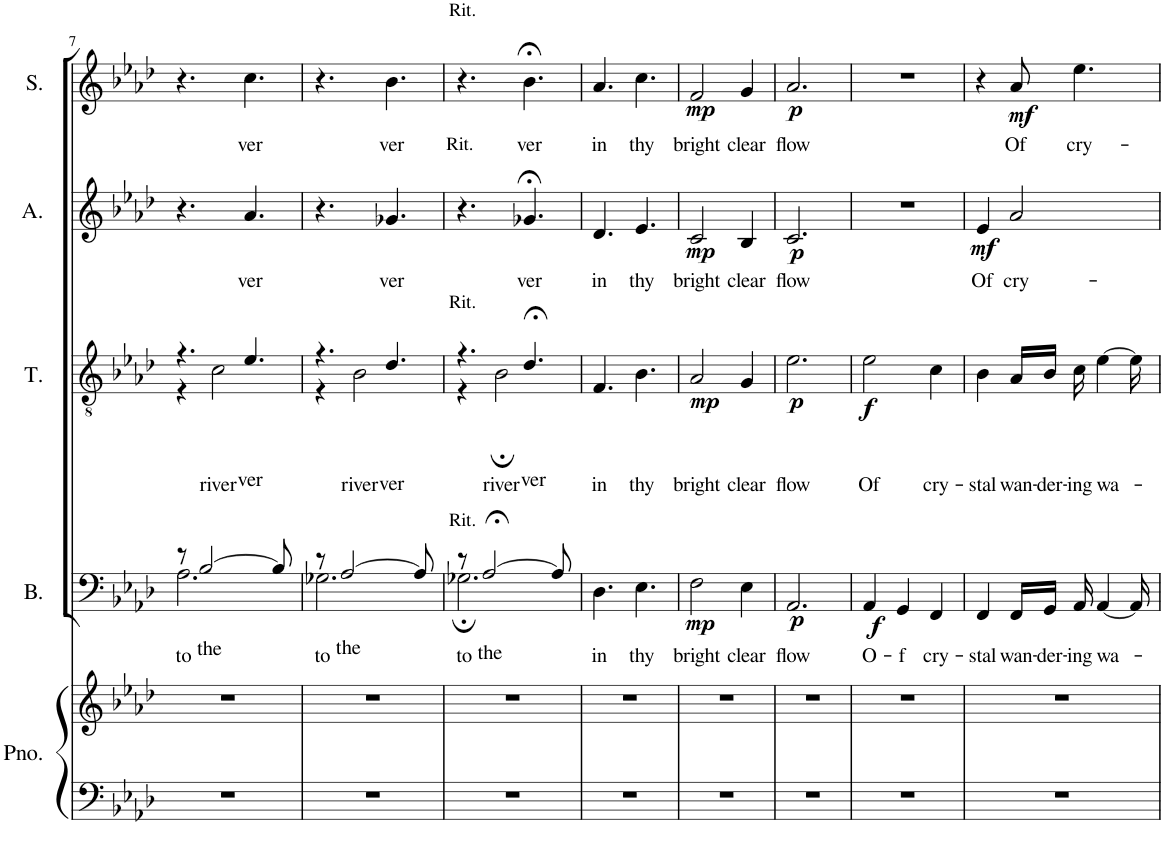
**kern	**kern	**kern	**text	**dynam	**kern	**text	**dynam	**kern	**text	**dynam	**kern	**text	**dynam
*part5	*part5	*part4	*part4	*part4	*part3	*part3	*part3	*part2	*part2	*part2	*part1	*part1	*part1
*staff6	*staff5	*staff4	*staff4	*staff4	*staff3	*staff3	*staff3	*staff2	*staff2	*staff2	*staff1	*staff1	*staff1
*I"Piano	*	*I"Bass	*	*	*I"Tenor	*	*	*I"Alto	*	*	*I"Soprano	*	*
*I'Pno.	*	*I'B.	*	*	*I'T.	*	*	*I'A.	*	*	*I'S.	*	*
!!LO:PB:g=z
*clefF4	*clefG2	*clefF4	*	*	*clefGv2	*	*	*clefG2	*	*	*clefG2	*	*
*k[b-e-a-d-]	*k[b-e-a-d-]	*k[b-e-a-d-]	*	*	*k[b-e-a-d-]	*	*	*k[b-e-a-d-]	*	*	*k[b-e-a-d-]	*	*
*M6/8	*M6/8	*M6/8	*	*	*M6/8	*	*	*M6/8	*	*	*M6/8	*	*
=7	=7	=7	=7	=7	=7	=7	=7	=7	=7	=7	=7	=7	=7
*	*	*^	*	*	*	*	*	*	*	*	*	*	*
!	!	!	!	!LO:LY:b	!	!	!	!	!	!	!	!	!	!
*	*	*	*	*	*	*^	*	*	*	*	*	*	*	*
2.r	2.r	8r	2.A-\	to	.	4.r	4r	.	.	4.r	.	.	4.r	.	.
!	!	!	!	!LO:LY:b	!	!	!	!	!	!	!	!	!	!	!
.	.	[2B-/	.	the	.	.	.	.	.	.	.	.	.	.	.
!	!	!	!	!	!	!	!	!LO:LY:b	!	!	!	!	!	!	!
.	.	.	.	.	.	.	2c\	river	.	.	.	.	.	.	.
!	!	!	!	!	!	!	!	!LO:LY:b	!	!	!LO:LY:b	!	!	!LO:LY:b	!
.	.	.	.	.	.	4.e-/	.	ver	.	4.a-/	ver	.	4.cc\	ver	.
.	.	8B-/]	.	.	.	.	.	.	.	.	.	.	.	.	.
=8	=8	=8	=8	=8	=8	=8	=8	=8	=8	=8	=8	=8	=8	=8	=8
!	!	!	!	!LO:LY:b	!	!	!	!	!	!	!	!	!	!	!
2.r	2.r	8r	2.G-X\	to	.	4.r	4r	.	.	4.r	.	.	4.r	.	.
!	!	!	!	!LO:LY:b	!	!	!	!	!	!	!	!	!	!	!
.	.	[2A-/	.	the	.	.	.	.	.	.	.	.	.	.	.
!	!	!	!	!	!	!	!	!LO:LY:b	!	!	!	!	!	!	!
.	.	.	.	.	.	.	2B-\	river	.	.	.	.	.	.	.
!	!	!	!	!	!	!	!	!LO:LY:b	!	!	!LO:LY:b	!	!	!LO:LY:b	!
.	.	.	.	.	.	4.d-/	.	ver	.	4.g-X/	ver	.	4.b-\	ver	.
.	.	8A-/]	.	.	.	.	.	.	.	.	.	.	.	.	.
=9	=9	=9	=9	=9	=9	=9	=9	=9	=9	=9	=9	=9	=9	=9	=9
!	!	!	!	!	!	!	!	!	!	!	!	!	!LO:TX:a:t=Rit.	!	!
!	!	!	!	!	!	!	!	!	!	!LO:TX:a:t=Rit.	!	!	!	!	!
!	!	!	!	!	!	!LO:TX:a:t=Rit.	!	!	!	!	!	!	!	!	!
!	!	!LO:TX:a:t=Rit.	!	!	!	!	!	!	!	!	!	!	!	!	!
!	!	!	!	!LO:LY:b	!	!	!	!	!	!	!	!	!	!	!
2.r	2.r	8r	2.G-X;\	to	.	4.r	4r	.	.	4.r	.	.	4.r	.	.
!	!	!	!	!LO:LY:b	!	!	!	!	!	!	!	!	!	!	!
.	.	[2A-;</	.	the	.	.	.	.	.	.	.	.	.	.	.
!	!	!	!	!	!	!	!	!LO:LY:b	!	!	!	!	!	!	!
.	.	.	.	.	.	.	2B-;\	river	.	.	.	.	.	.	.
!	!	!	!	!	!	!	!	!LO:LY:b	!	!	!LO:LY:b	!	!	!LO:LY:b	!
.	.	.	.	.	.	4.d-;</	.	ver	.	4.g-X;</	ver	.	4.b-;<\	ver	.
.	.	8A-/]	.	.	.	.	.	.	.	.	.	.	.	.	.
*	*	*v	*v	*	*	*	*	*	*	*	*	*	*	*	*
*	*	*	*	*	*v	*v	*	*	*	*	*	*	*	*
=10	=10	=10	=10	=10	=10	=10	=10	=10	=10	=10	=10	=10	=10
!	!	!	!LO:LY:b	!	!	!LO:LY:b	!	!	!LO:LY:b	!	!	!LO:LY:b	!
2.r	2.r	4.D-\	in	.	4.F/	in	.	4.d-/	in	.	4.a-/	in	.
!	!	!	!LO:LY:b	!	!	!LO:LY:b	!	!	!LO:LY:b	!	!	!LO:LY:b	!
.	.	4.E-\	thy	.	4.B-\	thy	.	4.e-/	thy	.	4.cc\	thy	.
=11	=11	=11	=11	=11	=11	=11	=11	=11	=11	=11	=11	=11	=11
!	!	!	!LO:LY:b	!LO:DY:b	!	!LO:LY:b	!LO:DY:b	!	!LO:LY:b	!LO:DY:b	!	!LO:LY:b	!LO:DY:b
2.r	2.r	2F\	bright	mp	2A-/	bright	mp	2c/	bright	mp	2f/	bright	mp
!	!	!	!LO:LY:b	!	!	!LO:LY:b	!	!	!LO:LY:b	!	!	!LO:LY:b	!
.	.	4E-\	clear	.	4G/	clear	.	4B-/	clear	.	4g/	clear	.
=12	=12	=12	=12	=12	=12	=12	=12	=12	=12	=12	=12	=12	=12
!	!	!	!LO:LY:b	!LO:DY:b	!	!LO:LY:b	!LO:DY:b	!	!LO:LY:b	!LO:DY:b	!	!LO:LY:b	!LO:DY:b
2.r	2.r	2.AA-/	flow	p	2.e-\	flow	p	2.c/	flow	p	2.a-/	flow	p
=13	=13	=13	=13	=13	=13	=13	=13	=13	=13	=13	=13	=13	=13
!	!	!	!LO:LY:b	!LO:DY:b	!	!LO:LY:b	!LO:DY:b	!	!	!	!	!	!
2.r	2.r	4AA-/	O-	f	2e-\	Of	f	2.r	.	.	2.r	.	.
!	!	!	!LO:LY:b	!	!	!	!	!	!	!	!	!	!
.	.	4GG/	-f	.	.	.	.	.	.	.	.	.	.
!	!	!	!LO:LY:b	!	!	!LO:LY:b	!	!	!	!	!	!	!
.	.	4FF/	cry-	.	4c\	cry-	.	.	.	.	.	.	.
=14	=14	=14	=14	=14	=14	=14	=14	=14	=14	=14	=14	=14	=14
!	!	!	!LO:LY:b	!	!	!LO:LY:b	!	!	!LO:LY:b	!LO:DY:b	!	!	!
2.r	2.r	4FF/	-stal	.	4B-\	-stal	.	4e-/	Of	mf	4r	.	.
!	!	!	!LO:LY:b	!	!	!LO:LY:b	!	!	!LO:LY:b	!	!	!LO:LY:b	!LO:DY:b
.	.	16FF/LL	wan-	.	16A-/LL	wan-	.	2a-/	cry-	.	8a-/	Of	mf
!	!	!	!LO:LY:b	!	!	!LO:LY:b	!	!	!	!	!	!	!
.	.	16GG/JJ	-der-	.	16B-/JJ	-der-	.	.	.	.	.	.	.
!	!	!	!LO:LY:b	!	!	!LO:LY:b	!	!	!	!	!	!LO:LY:b	!
.	.	16AA-/	-ing	.	16c\	-ing	.	.	.	.	4.ee-\	cry-	.
!	!	!	!LO:LY:b	!	!	!LO:LY:b	!	!	!	!	!	!	!
.	.	[4AA-/	wa-	.	[4e-\	wa-	.	.	.	.	.	.	.
.	.	16AA-/]	.	.	16e-\]	.	.	.	.	.	.	.	.
=	=	=	=	=	=	=	=	=	=	=	=	=	=
*-	*-	*-	*-	*-	*-	*-	*-	*-	*-	*-	*-	*-	*-
